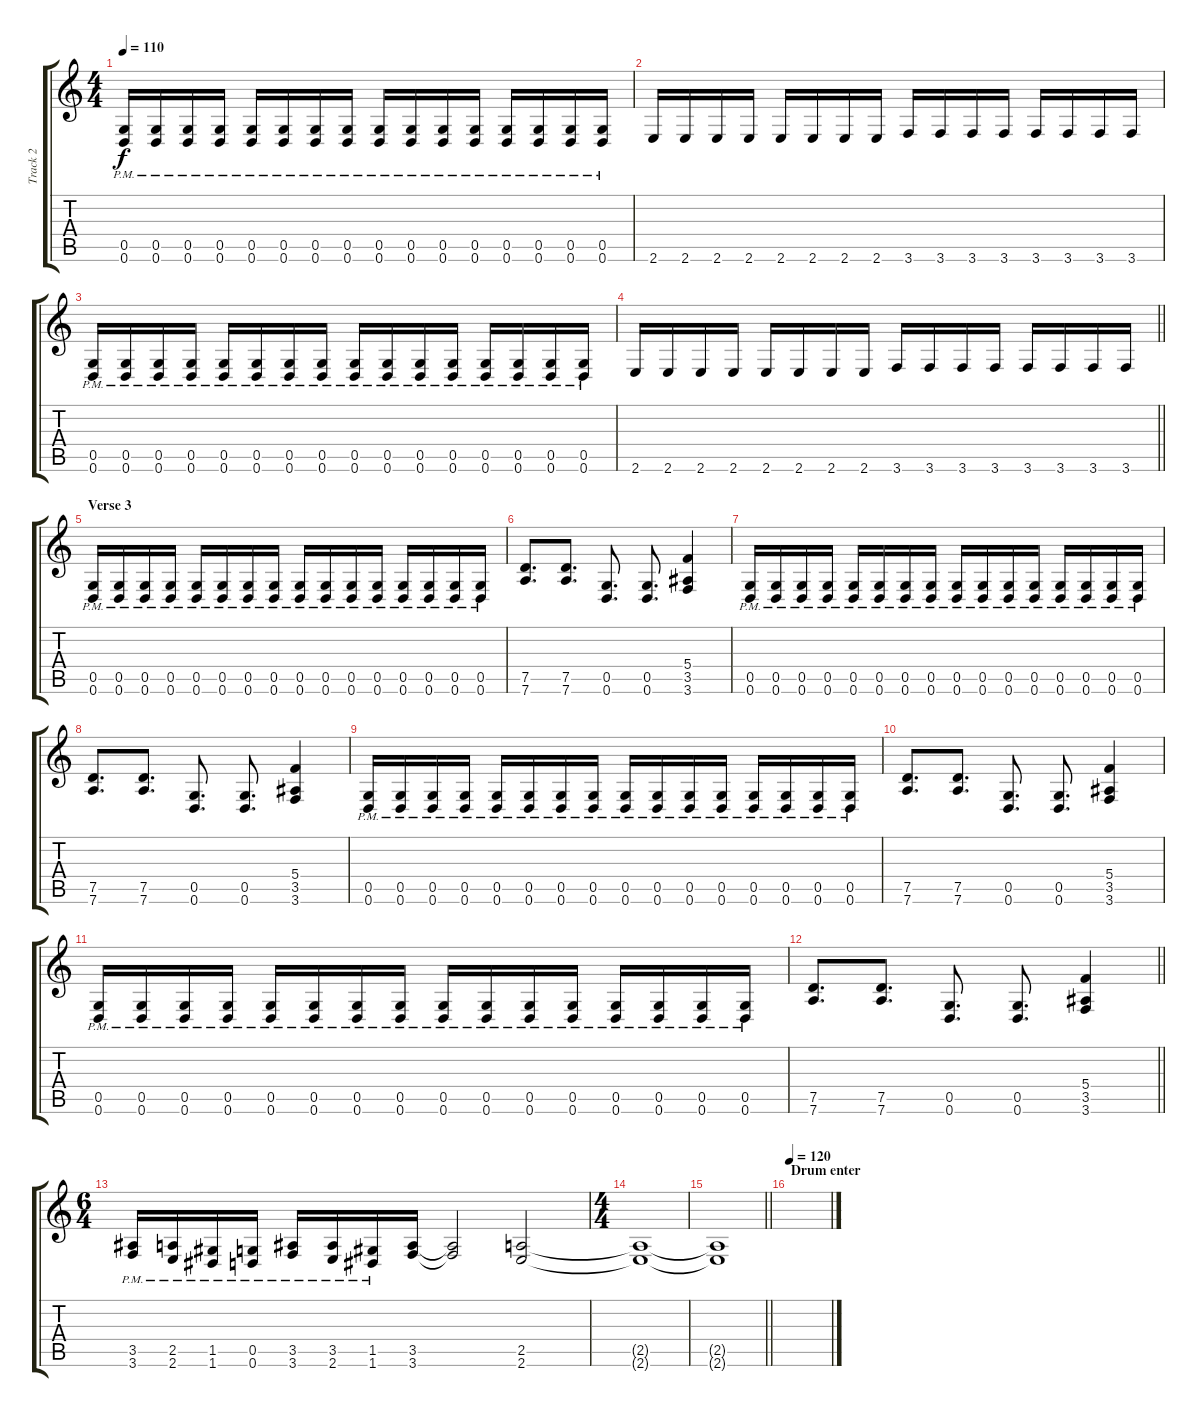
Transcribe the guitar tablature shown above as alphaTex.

\track ("Track 2" "Track 2") {instrument distortionguitar}
\staff {score tabs}
\tuning (D4 A3 F3 C3 G2 D2) {hide}
\ts (4 4)
\tempo 110
\clef g2
\ks c
(0.5{pm} 0.6{pm}).16{dy f} (0.5{pm} 0.6{pm}).16 (0.5{pm} 0.6{pm}).16 (0.5{pm} 0.6{pm}).16 (0.5{pm} 0.6{pm}).16 (0.5{pm} 0.6{pm}).16 (0.5{pm} 0.6{pm}).16 (0.5{pm} 0.6{pm}).16 (0.5{pm} 0.6{pm}).16 (0.5{pm} 0.6{pm}).16 (0.5{pm} 0.6{pm}).16 (0.5{pm} 0.6{pm}).16 (0.5{pm} 0.6{pm}).16 (0.5{pm} 0.6{pm}).16 (0.5{pm} 0.6{pm}).16 (0.5{pm} 0.6{pm}).16 |
2.6.16 2.6.16 2.6.16 2.6.16 2.6.16 2.6.16 2.6.16 2.6.16 3.6.16 3.6.16 3.6.16 3.6.16 3.6.16 3.6.16 3.6.16 3.6.16 |
(0.5{pm} 0.6{pm}).16 (0.5{pm} 0.6{pm}).16 (0.5{pm} 0.6{pm}).16 (0.5{pm} 0.6{pm}).16 (0.5{pm} 0.6{pm}).16 (0.5{pm} 0.6{pm}).16 (0.5{pm} 0.6{pm}).16 (0.5{pm} 0.6{pm}).16 (0.5{pm} 0.6{pm}).16 (0.5{pm} 0.6{pm}).16 (0.5{pm} 0.6{pm}).16 (0.5{pm} 0.6{pm}).16 (0.5{pm} 0.6{pm}).16 (0.5{pm} 0.6{pm}).16 (0.5{pm} 0.6{pm}).16 (0.5{pm} 0.6{pm}).16 |
\barLineRight lightlight
2.6.16 2.6.16 2.6.16 2.6.16 2.6.16 2.6.16 2.6.16 2.6.16 3.6.16 3.6.16 3.6.16 3.6.16 3.6.16 3.6.16 3.6.16 3.6.16 |
\section ("" "Verse 3")
(0.5{pm} 0.6{pm}).16 (0.5{pm} 0.6{pm}).16 (0.5{pm} 0.6{pm}).16 (0.5{pm} 0.6{pm}).16 (0.5{pm} 0.6{pm}).16 (0.5{pm} 0.6{pm}).16 (0.5{pm} 0.6{pm}).16 (0.5{pm} 0.6{pm}).16 (0.5{pm} 0.6{pm}).16 (0.5{pm} 0.6{pm}).16 (0.5{pm} 0.6{pm}).16 (0.5{pm} 0.6{pm}).16 (0.5{pm} 0.6{pm}).16 (0.5{pm} 0.6{pm}).16 (0.5{pm} 0.6{pm}).16 (0.5{pm} 0.6{pm}).16 |
(7.5 7.6).8{d} (7.5 7.6).8{d} (0.5 0.6).8{d} (0.5 0.6).8{d} (5.4 3.5 3.6).4 |
(0.5{pm} 0.6{pm}).16 (0.5{pm} 0.6{pm}).16 (0.5{pm} 0.6{pm}).16 (0.5{pm} 0.6{pm}).16 (0.5{pm} 0.6{pm}).16 (0.5{pm} 0.6{pm}).16 (0.5{pm} 0.6{pm}).16 (0.5{pm} 0.6{pm}).16 (0.5{pm} 0.6{pm}).16 (0.5{pm} 0.6{pm}).16 (0.5{pm} 0.6{pm}).16 (0.5{pm} 0.6{pm}).16 (0.5{pm} 0.6{pm}).16 (0.5{pm} 0.6{pm}).16 (0.5{pm} 0.6{pm}).16 (0.5{pm} 0.6{pm}).16 |
(7.5 7.6).8{d} (7.5 7.6).8{d} (0.5 0.6).8{d} (0.5 0.6).8{d} (5.4 3.5 3.6).4 |
(0.5{pm} 0.6{pm}).16 (0.5{pm} 0.6{pm}).16 (0.5{pm} 0.6{pm}).16 (0.5{pm} 0.6{pm}).16 (0.5{pm} 0.6{pm}).16 (0.5{pm} 0.6{pm}).16 (0.5{pm} 0.6{pm}).16 (0.5{pm} 0.6{pm}).16 (0.5{pm} 0.6{pm}).16 (0.5{pm} 0.6{pm}).16 (0.5{pm} 0.6{pm}).16 (0.5{pm} 0.6{pm}).16 (0.5{pm} 0.6{pm}).16 (0.5{pm} 0.6{pm}).16 (0.5{pm} 0.6{pm}).16 (0.5{pm} 0.6{pm}).16 |
(7.5 7.6).8{d} (7.5 7.6).8{d} (0.5 0.6).8{d} (0.5 0.6).8{d} (5.4 3.5 3.6).4 |
(0.5{pm} 0.6{pm}).16 (0.5{pm} 0.6{pm}).16 (0.5{pm} 0.6{pm}).16 (0.5{pm} 0.6{pm}).16 (0.5{pm} 0.6{pm}).16 (0.5{pm} 0.6{pm}).16 (0.5{pm} 0.6{pm}).16 (0.5{pm} 0.6{pm}).16 (0.5{pm} 0.6{pm}).16 (0.5{pm} 0.6{pm}).16 (0.5{pm} 0.6{pm}).16 (0.5{pm} 0.6{pm}).16 (0.5{pm} 0.6{pm}).16 (0.5{pm} 0.6{pm}).16 (0.5{pm} 0.6{pm}).16 (0.5{pm} 0.6{pm}).16 |
\barLineRight lightlight
(7.5 7.6).8{d} (7.5 7.6).8{d} (0.5 0.6).8{d} (0.5 0.6).8{d} (5.4 3.5 3.6).4 |
\ts (6 4)
\section ("" "")
(3.5{pm} 3.6{pm}).16 (2.5{pm} 2.6{pm}).16 (1.5{pm} 1.6{pm}).16 (0.5{pm} 0.6{pm}).16 (3.5{pm} 3.6{pm}).16 (3.5{pm} 2.6{pm}).16 (1.5{pm} 1.6{pm}).16 (3.5 3.6).16 (3.5{t} 3.6{t}).2 (2.5 2.6).2 |
\ts (4 4)
(2.5{t} 2.6{t}).1 |
\barLineRight lightlight
(2.5{t} 2.6{t}).1 |
\section ("" "Drum enter")
\tempo 120
